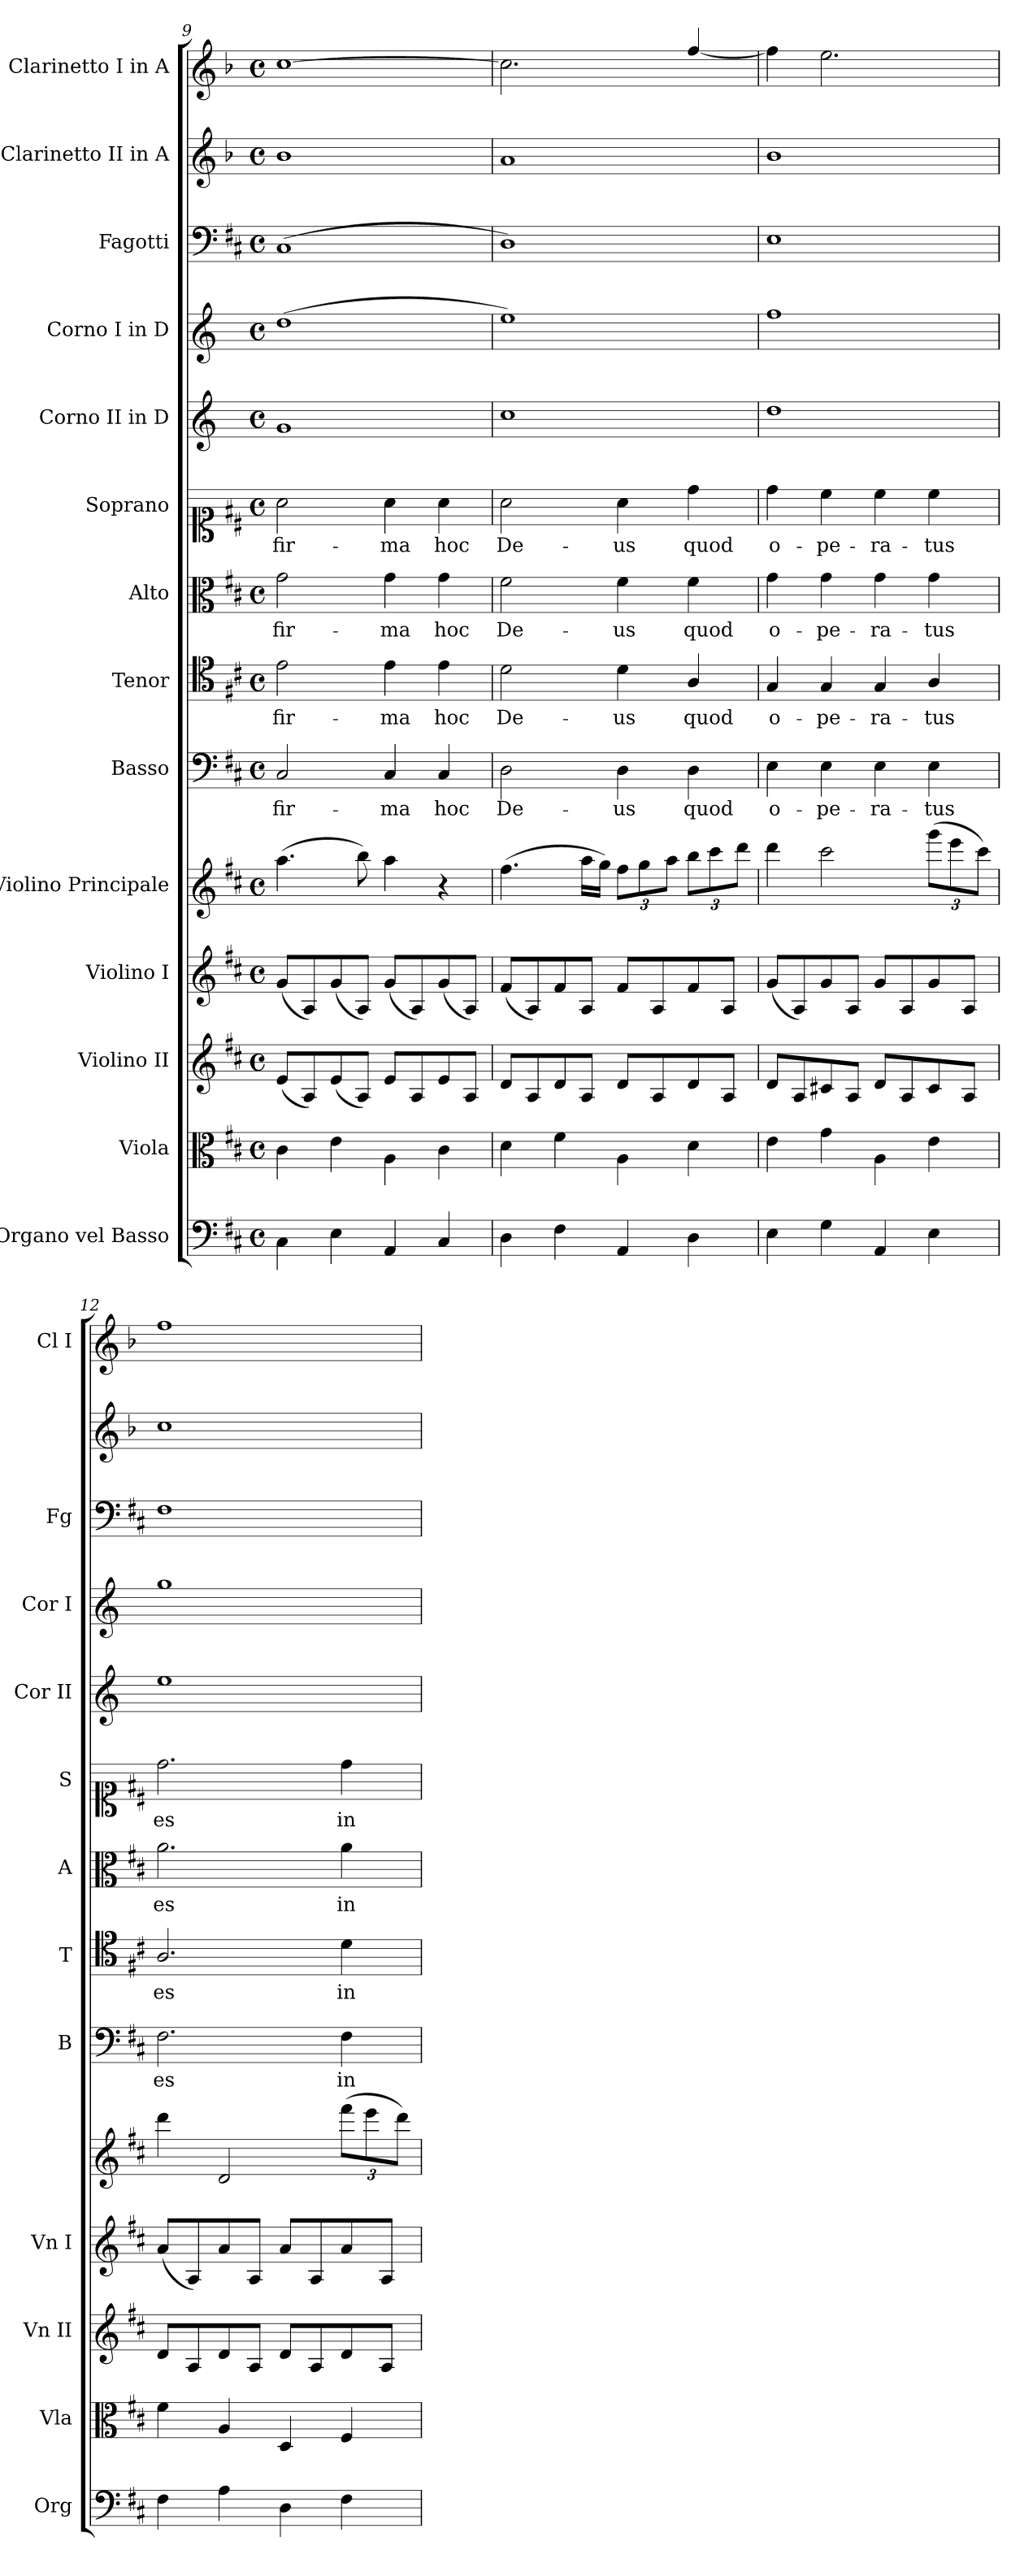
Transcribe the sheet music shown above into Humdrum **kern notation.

**kern	**kern	**kern	**kern	**kern	**kern	**text	**kern	**text	**kern	**text	**kern	**text	**kern	**kern	**kern	**kern	**kern
*part14	*part13	*part12	*part11	*part10	*part9	*part9	*part8	*part8	*part7	*part7	*part6	*part6	*part5	*part4	*part3	*part2	*part1
*staff14	*staff13	*staff12	*staff11	*staff10	*staff9	*staff9	*staff8	*staff8	*staff7	*staff7	*staff6	*staff6	*staff5	*staff4	*staff3	*staff2	*staff1
*I"Organo vel Basso	*I"Viola	*I"Violino II	*I"Violino I	*I"Violino Principale	*I"Basso	*	*I"Tenor	*	*I"Alto	*	*I"Soprano	*	*I"Corno II in D	*I"Corno I in D	*I"Fagotti	*I"Clarinetto II in A	*I"Clarinetto I in A
*I'Org	*I'Vla	*I'Vn II	*I'Vn I	*	*I'B	*	*I'T	*	*I'A	*	*I'S	*	*I'Cor II	*I'Cor I	*I'Fg	*	*I'Cl I
*clefF4	*clefC3	*clefG2	*clefG2	*clefG2	*clefF4	*	*clefC4	*	*clefC3	*	*clefC1	*	*clefG2	*clefG2	*clefF4	*clefG2	*clefG2
*	*	*	*	*	*	*	*	*	*	*	*	*	*ITrd-1c-2	*ITrd-1c-2	*	*ITrd2c3	*ITrd2c3
*k[f#c#]	*k[f#c#]	*k[f#c#]	*k[f#c#]	*k[f#c#]	*k[f#c#]	*	*k[f#c#]	*	*k[f#c#]	*	*k[f#c#]	*	*k[f#c#]	*k[f#c#]	*k[f#c#]	*k[f#c#]	*k[f#c#]
*D:	*D:	*D:	*D:	*D:	*D:	*	*D:	*	*D:	*	*D:	*	*	*	*D:	*D:	*D:
*M4/4	*M4/4	*M4/4	*M4/4	*M4/4	*M4/4	*	*M4/4	*	*M4/4	*	*M4/4	*	*M4/4	*M4/4	*M4/4	*M4/4	*M4/4
*met(c)	*met(c)	*met(c)	*met(c)	*met(c)	*met(c)	*	*met(c)	*	*met(c)	*	*met(c)	*	*met(c)	*met(c)	*met(c)	*met(c)	*met(c)
=9	=9	=9	=9	=9	=9	=9	=9	=9	=9	=9	=9	=9	=9	=9	=9	=9	=9
4C#\	4c#	(<8eL	(<8gL	(>4.aa	2C#	-fir-	2e	-fir-	2g	-fir-	2a	-fir-	1a	(>1ee	(>1C#	1g	[1a
.	.	8A)	8A)	.	.	.	.	.	.	.	.	.	.	.	.	.	.
4E	4e	(<8e	(<8g	.	.	.	.	.	.	.	.	.	.	.	.	.	.
.	.	8AJ)	8AJ)	8bb)	.	.	.	.	.	.	.	.	.	.	.	.	.
4AA	4A\	8eL	(<8gL	4aa	4C#	-ma	4e	-ma	4g	-ma	4a	-ma	.	.	.	.	.
.	.	8A	8A)	.	.	.	.	.	.	.	.	.	.	.	.	.	.
4C#	4c#	8e	(<8g	4r	4C#	hoc	4e	hoc	4g	hoc	4a	hoc	.	.	.	.	.
.	.	8AJ	8AJ)	.	.	.	.	.	.	.	.	.	.	.	.	.	.
=10	=10	=10	=10	=10	=10	=10	=10	=10	=10	=10	=10	=10	=10	=10	=10	=10	=10
4D	4d	8dL	(<8f#L	(>4.ff#	2D	De-	2d	De-	2f#	De-	2a	De-	1dd	1ff#)	1D)	1f#	2.a]
.	.	8A	8A)	.	.	.	.	.	.	.	.	.	.	.	.	.	.
4F#	4f#	8d	8f#	.	.	.	.	.	.	.	.	.	.	.	.	.	.
.	.	8AJ	8AJ	16aaLL	.	.	.	.	.	.	.	.	.	.	.	.	.
.	.	.	.	16ggJJ)	.	.	.	.	.	.	.	.	.	.	.	.	.
4AA	4A\	8dL	8f#L	12ff#L	4D	-us	4d	-us	4f#	-us	4a	-us	.	.	.	.	.
.	.	.	.	12gg	.	.	.	.	.	.	.	.	.	.	.	.	.
.	.	8A	8A	.	.	.	.	.	.	.	.	.	.	.	.	.	.
.	.	.	.	12aaJ	.	.	.	.	.	.	.	.	.	.	.	.	.
4D	4d	8d	8f#	12bbL	4D	quod	4A/	quod	4f#	quod	4dd	quod	.	.	.	.	[4dd/
.	.	.	.	12ccc#	.	.	.	.	.	.	.	.	.	.	.	.	.
.	.	8AJ	8AJ	.	.	.	.	.	.	.	.	.	.	.	.	.	.
.	.	.	.	12dddJ	.	.	.	.	.	.	.	.	.	.	.	.	.
=11	=11	=11	=11	=11	=11	=11	=11	=11	=11	=11	=11	=11	=11	=11	=11	=11	=11
4E	4e	8dL	(<8gL	4ddd	4E	o-	4G	o-	4g	o-	4dd	o-	1ee	1gg	1E	1g	4dd]
.	.	8A	8A)	.	.	.	.	.	.	.	.	.	.	.	.	.	.
4G	4g	8c#X	8g	2ccc#	4E	-pe-	4G	-pe-	4g	-pe-	4cc#	-pe-	.	.	.	.	2.cc#
.	.	8AJ	8AJ	.	.	.	.	.	.	.	.	.	.	.	.	.	.
4AA	4A\	8dL	8gL	.	4E	-ra-	4G	-ra-	4g	-ra-	4cc#	-ra-	.	.	.	.	.
.	.	8A	8A	.	.	.	.	.	.	.	.	.	.	.	.	.	.
4E	4e	8c#	8g	(>12gggL	4E	-tus	4A/	-tus	4g	-tus	4cc#	-tus	.	.	.	.	.
.	.	.	.	12eee	.	.	.	.	.	.	.	.	.	.	.	.	.
.	.	8AJ	8AJ	.	.	.	.	.	.	.	.	.	.	.	.	.	.
.	.	.	.	12ccc#J)	.	.	.	.	.	.	.	.	.	.	.	.	.
=12	=12	=12	=12	=12	=12	=12	=12	=12	=12	=12	=12	=12	=12	=12	=12	=12	=12
4F#	4f#	8dL	(<8aL	4ddd	2.F#	es	2.A/	es	2.a	es	2.dd	es	1ff#	1aa	1F#	1a	1dd
.	.	8A	8A)	.	.	.	.	.	.	.	.	.	.	.	.	.	.
4A	4A	8d	8a	2d	.	.	.	.	.	.	.	.	.	.	.	.	.
.	.	8AJ	8AJ	.	.	.	.	.	.	.	.	.	.	.	.	.	.
4D	4D	8dL	8aL	.	.	.	.	.	.	.	.	.	.	.	.	.	.
.	.	8A	8A	.	.	.	.	.	.	.	.	.	.	.	.	.	.
4F#	4F#	8d	8a	(>12fff#L	4F#	in	4d	in	4a	in	4dd	in	.	.	.	.	.
.	.	.	.	12eee	.	.	.	.	.	.	.	.	.	.	.	.	.
.	.	8AJ	8AJ	.	.	.	.	.	.	.	.	.	.	.	.	.	.
.	.	.	.	12dddJ)	.	.	.	.	.	.	.	.	.	.	.	.	.
=	=	=	=	=	=	=	=	=	=	=	=	=	=	=	=	=	=
*-	*-	*-	*-	*-	*-	*-	*-	*-	*-	*-	*-	*-	*-	*-	*-	*-	*-
